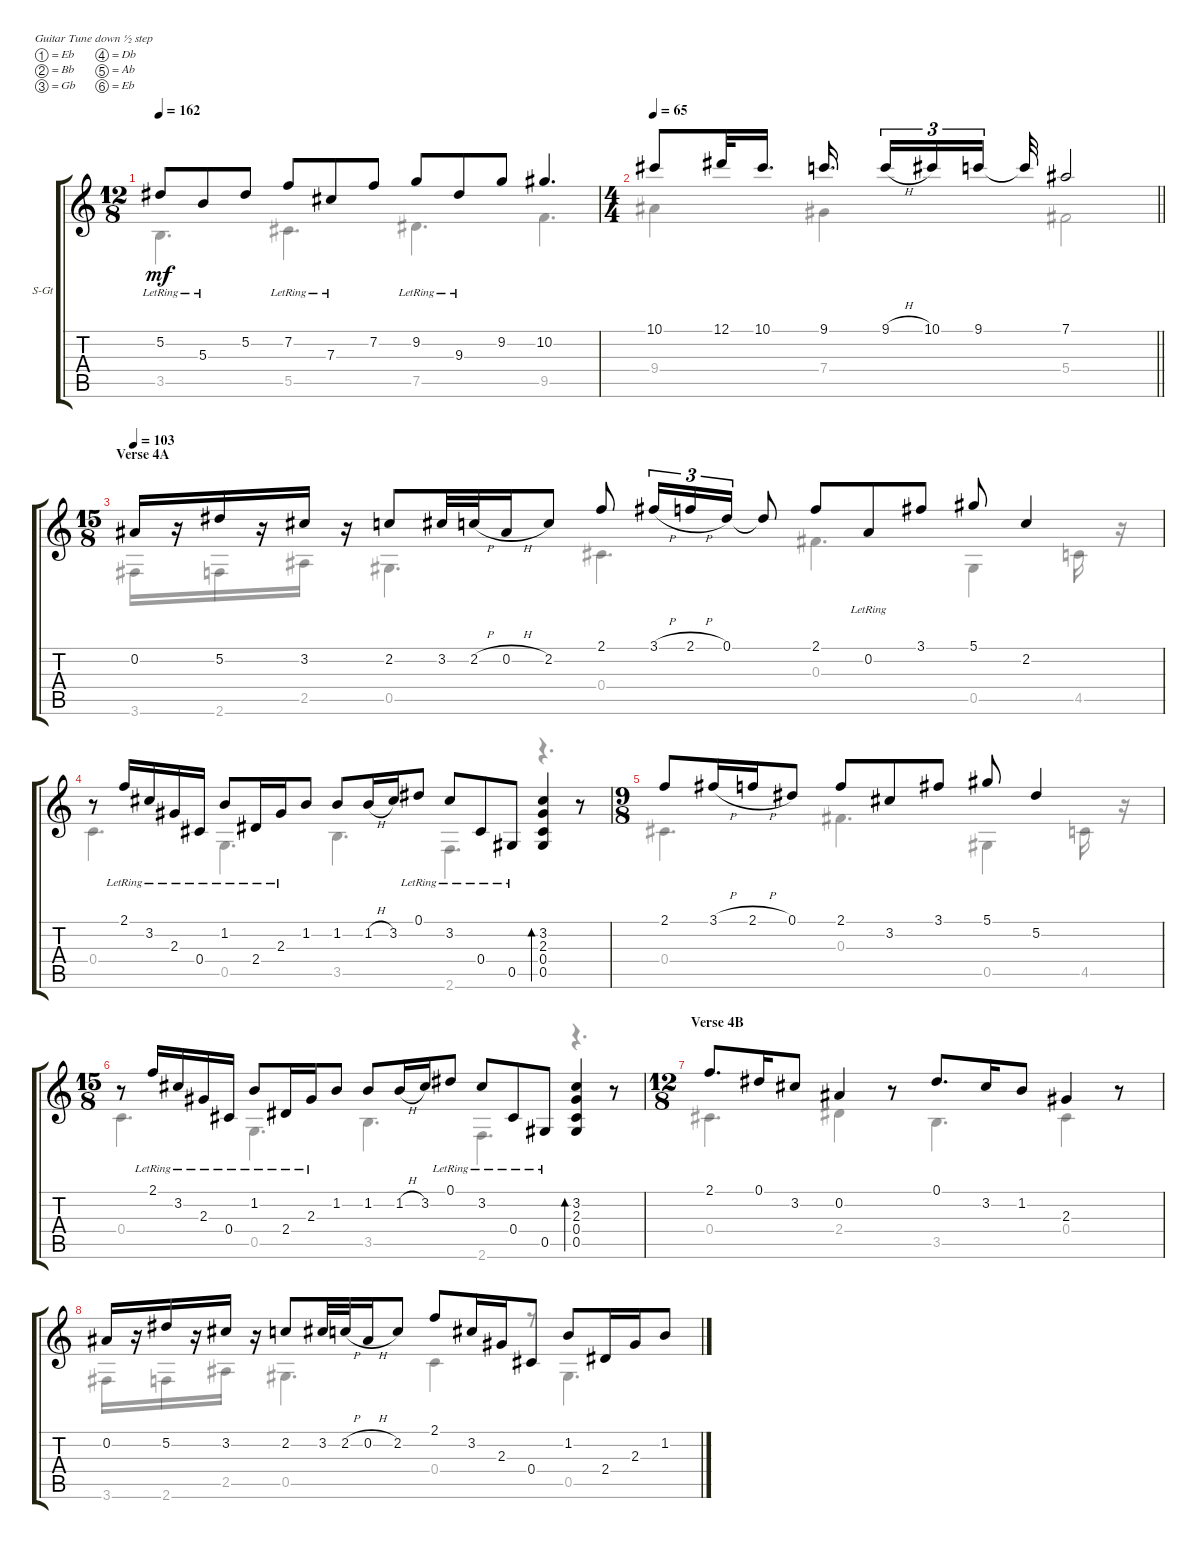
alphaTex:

\defaultSystemsLayout 4
\bracketExtendMode groupsimilarinstruments
\firstSystemTrackNameOrientation horizontal
\otherSystemsTrackNameOrientation horizontal
\track ("Steel Guitar" "S-Gt") {instrument acousticguitarsteel}
\staff {score tabs}
\tuning (Eb4 Bb3 Gb3 Db3 Ab2 Eb2)
\voice
\ts (12 8)
\tempo 162
\clef g2
\ks c
5.2{lr}.8{dy mf} 5.3{lr}.8 5.2.8 7.2{lr}.8 7.3{lr}.8 7.2.8 9.2{lr}.8 9.3{lr}.8 9.2.8 10.2.4{d} |
\ts (4 4)
\tempo 65
\barLineRight lightlight
10.1.8 12.1.32 10.1.16{d} 9.1.16{d} 9.1{h}.16{tu (3 2)} 10.1.16{tu (3 2)} 9.1.16{tu (3 2)} 9.1{t}.32 7.1.2 |
\ts (15 8)
\section ("" "Verse 4A")
\tempo 103
0.2.16 r.16 5.2.16 r.16 3.2.16 r.16 2.2.8 3.2.32 2.2{h}.32 0.2{h}.16 2.2.8 2.1.8 3.1{h}.16{tu (3 2)} 2.1{h}.16{tu (3 2)} 0.1.16{tu (3 2)} 0.1{t}.8 2.1.8 0.2{lr}.8 3.1.8 5.1.8 2.2.4 |
r.8 2.1{lr}.16 3.2{lr}.16 2.3{lr}.16 0.4{lr}.16 1.2{lr}.8 2.4{lr}.16 2.3{lr}.16 1.2.8 1.2.8 1.2{h}.16 3.2.16 0.1{lr}.8 3.2{lr}.8 0.4{lr}.8 0.5{lr}.8 (0.5 0.4 2.3 3.2).4{bd 132} r.8 |
\ts (9 8)
2.1.8 3.1{h}.16 2.1{h}.16 0.1.8 2.1.8 3.2.8 3.1.8 5.1.8 5.2.4 |
\ts (15 8)
r.8 2.1{lr}.16 3.2{lr}.16 2.3{lr}.16 0.4{lr}.16 1.2{lr}.8 2.4{lr}.16 2.3{lr}.16 1.2.8 1.2.8 1.2{h}.16 3.2.16 0.1{lr}.8 3.2{lr}.8 0.4{lr}.8 0.5{lr}.8 (0.5 0.4 2.3 3.2).4{bd 132} r.8 |
\ts (12 8)
\section ("" "Verse 4B")
2.1.8{d} 0.1.16 3.2.8 0.2.4 r.8 0.1.8{d} 3.2.16 1.2.8 2.3.4 r.8 |
0.2.16 r.16 5.2.16 r.16 3.2.16 r.16 2.2.8 3.2.32 2.2{h}.32 0.2{h}.16 2.2.8 2.1.8 3.2.16 2.3.16 0.4.8 1.2.8 2.4.16 2.3.16 1.2.8
\voice
\clef g2
\ottava regular
\simile none
\ks c
3.5.4{d dy mf} 5.5.4{d} 7.5.4{d} 9.5.4{d} |
\barLineRight lightlight
9.4.4 7.4.4 5.4.2 |
3.6.16 r.16 2.6.16 r.16 2.5.16 r.16 0.5.4{d} 0.4.4{d} 0.3.4{d} 0.5.4 4.5.16 r.16 |
0.4.4{d} 0.5.4{d} 3.5.4{d} 2.6.4{d} r.4{d bd 0} |
0.4.4{d} 0.3.4{d} 0.5.4 4.5.16 r.16 |
0.4.4{d} 0.5.4{d} 3.5.4{d} 2.6.4{d} r.4{d bd 0} |
0.4.4{d} 2.4.4 r.8 3.5.4{d} 0.4.4 r.8 |
3.6.16 r.16 2.6.16 r.16 2.5.16 r.16 0.5.4{d} 0.4.4 r.8 0.5.4{d}
